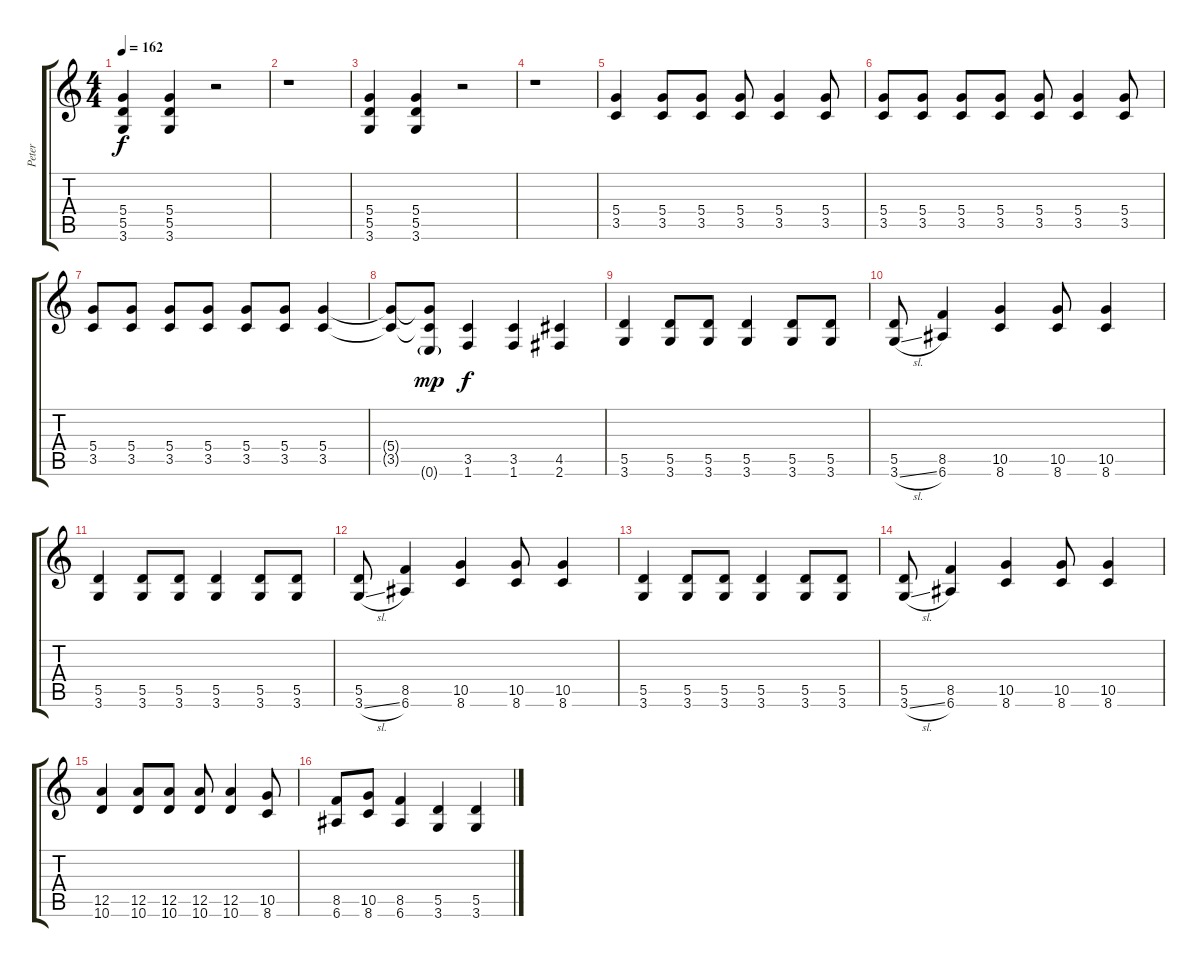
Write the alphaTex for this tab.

\track ("Peter" "Peter") {instrument overdrivenguitar}
\staff {score tabs}
\tuning (E4 B3 G3 D3 A2 E2) {hide}
\ts (4 4)
\tempo 162
\clef g2
\ks c
(5.4 5.5 3.6).4{dy f} (5.4 5.5 3.6).4 r.2 |
r.1 |
(5.4 5.5 3.6).4 (5.4 5.5 3.6).4 r.2 |
r.1 |
(5.4 3.5).4 (5.4 3.5).8 (5.4 3.5).8 (5.4 3.5).8 (5.4 3.5).4 (5.4 3.5).8 |
(5.4 3.5).8 (5.4 3.5).8 (5.4 3.5).8 (5.4 3.5).8 (5.4 3.5).8 (5.4 3.5).4 (5.4 3.5).8 |
(5.4 3.5).8 (5.4 3.5).8 (5.4 3.5).8 (5.4 3.5).8 (5.4 3.5).8 (5.4 3.5).8 (5.4 3.5).4 |
(5.4{t} 3.5{t}).8 (5.4{t} 3.5{t} 0.6{g}).8{dy mp} (3.5 1.6).4{dy f} (3.5 1.6).4 (4.5 2.6).4 |
(5.5 3.6).4 (5.5 3.6).8 (5.5 3.6).8 (5.5 3.6).4 (5.5 3.6).8 (5.5 3.6).8 |
(5.5 3.6{sl}).8 (8.5 6.6).4 (10.5 8.6).4 (10.5 8.6).8 (10.5 8.6).4 |
(5.5 3.6).4 (5.5 3.6).8 (5.5 3.6).8 (5.5 3.6).4 (5.5 3.6).8 (5.5 3.6).8 |
(5.5 3.6{sl}).8 (8.5 6.6).4 (10.5 8.6).4 (10.5 8.6).8 (10.5 8.6).4 |
(5.5 3.6).4 (5.5 3.6).8 (5.5 3.6).8 (5.5 3.6).4 (5.5 3.6).8 (5.5 3.6).8 |
(5.5 3.6{sl}).8 (8.5 6.6).4 (10.5 8.6).4 (10.5 8.6).8 (10.5 8.6).4 |
(12.5 10.6).4 (12.5 10.6).8 (12.5 10.6).8 (12.5 10.6).8 (12.5 10.6).4 (10.5 8.6).8 |
(8.5 6.6).8 (10.5 8.6).8 (8.5 6.6).4 (5.5 3.6).4 (5.5 3.6).4
